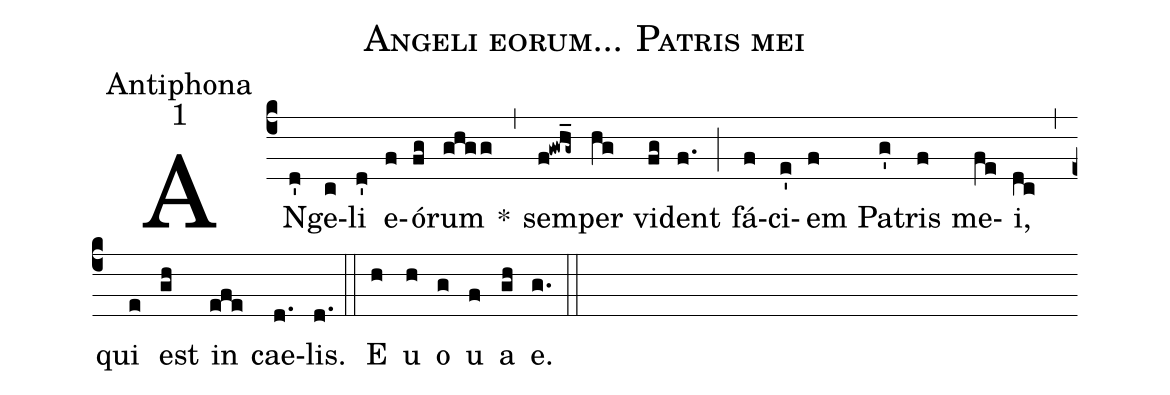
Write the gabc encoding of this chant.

name:Angeli eorum... Patris mei;
office-part:Antiphona;
mode:1;
%%
(c4) AN(d')ge(c)li(d') e(f)ó(fg)rum(ghgg) *(,) sem(f!gwh_g~)per(hg) vi(fg)dent(f.) (;) fá(f)ci(e')em(f) Pa(g')tris(f) me(fe)i,(dc) (,) qui(e) est(gh) in(efe) cae(d.)lis.(d.) (::) <eu>E(h) u(h) o(g) u(f) a(gh) e.</eu>(g.) (::)
